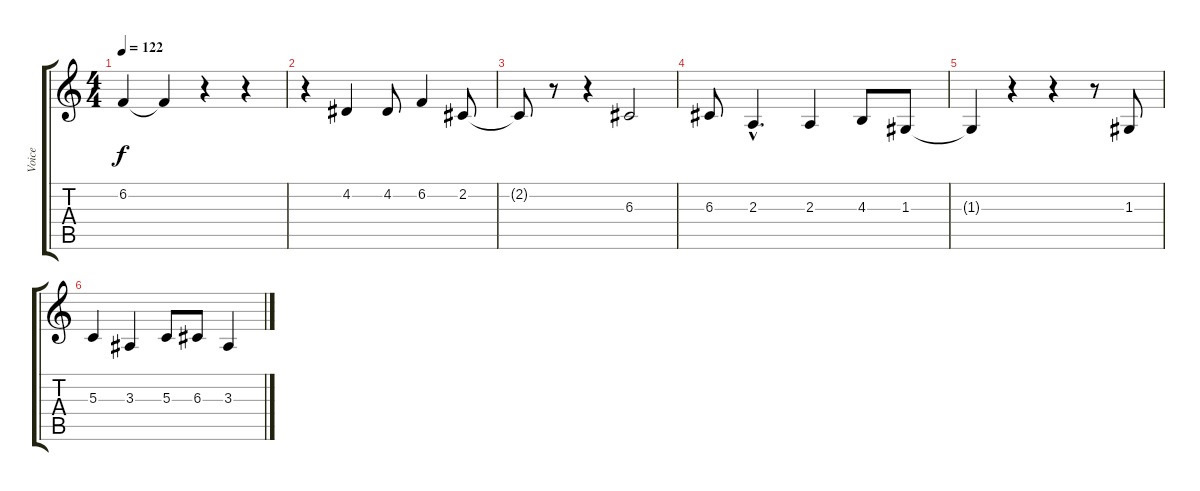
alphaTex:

\track ("Voice" "Voice") {instrument englishhorn}
\staff {score tabs}
\tuning (E4 B3 G3 D3 A2 D2) {hide}
\ts (4 4)
\tempo 122
\clef g2
\ks c
6.2{t}.4{dy f} 6.2{t}.4 r.4 r.4 |
r.4 4.2.4 4.2.8 6.2.4 2.2.8 |
2.2{t}.8 r.8 r.4 6.3.2 |
6.3.8 2.3{hac}.4{d} 2.3.4 4.3.8 1.3.8 |
1.3{t}.4 r.4 r.4 r.8 1.3.8 |
5.3.4 3.3.4 5.3.8 6.3.8 3.3.4
